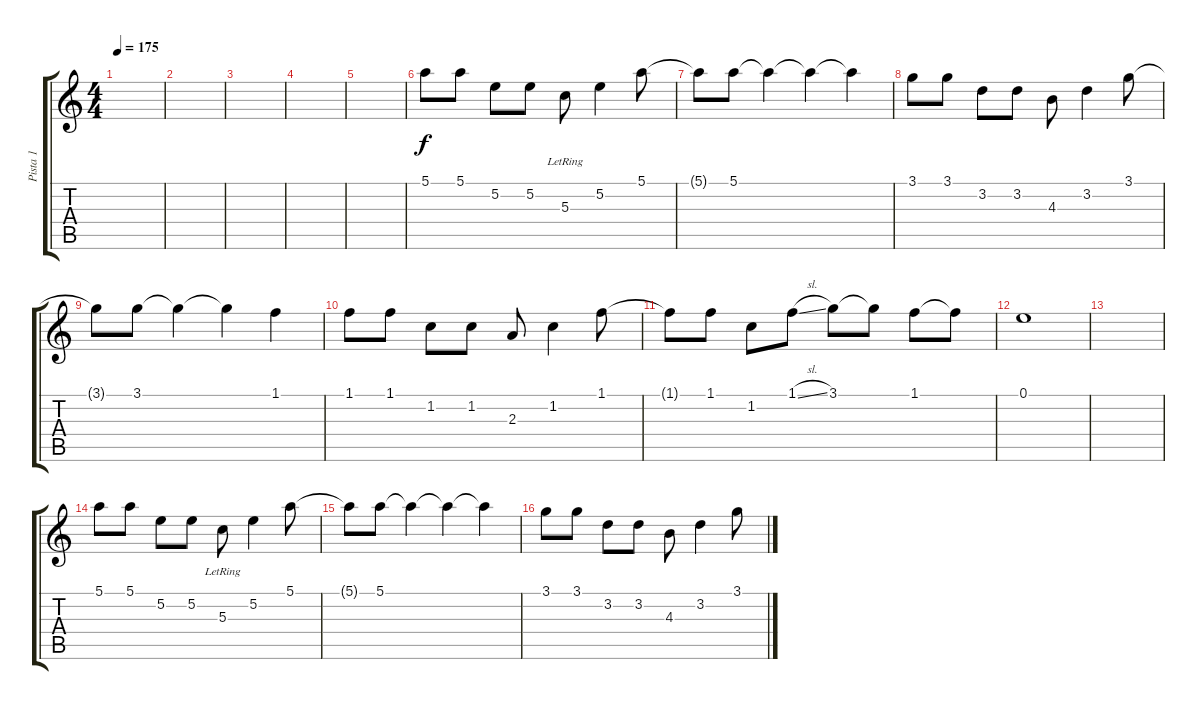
\track ("Pista 1" "Pista 1") {instrument electricguitarjazz}
\staff {score tabs}
\tuning (E4 B3 G3 D3 A2 E2) {hide}
\ts (4 4)
\tempo 175
\clef g2
\ks c
|
|
|
|
|
5.1.8 5.1.8 5.2.8 5.2.8 5.3{lr}.8 5.2.4 5.1.8 |
5.1{t}.8 5.1.8 5.1{t}.4 5.1{t}.4 5.1{t}.4 |
3.1.8 3.1.8 3.2.8 3.2.8 4.3.8 3.2.4 3.1.8 |
3.1{t}.8 3.1.8 3.1{t}.4 3.1{t}.4 1.1.4 |
1.1.8 1.1.8 1.2.8 1.2.8 2.3.8 1.2.4 1.1.8 |
1.1{t}.8 1.1.8 1.2.8 1.1{sl}.8 3.1.8 3.1{t}.8 1.1.8 1.1{t}.8 |
0.1.1 |
|
5.1.8 5.1.8 5.2.8 5.2.8 5.3{lr}.8 5.2.4 5.1.8 |
5.1{t}.8 5.1.8 5.1{t}.4 5.1{t}.4 5.1{t}.4 |
3.1.8 3.1.8 3.2.8 3.2.8 4.3.8 3.2.4 3.1.8
